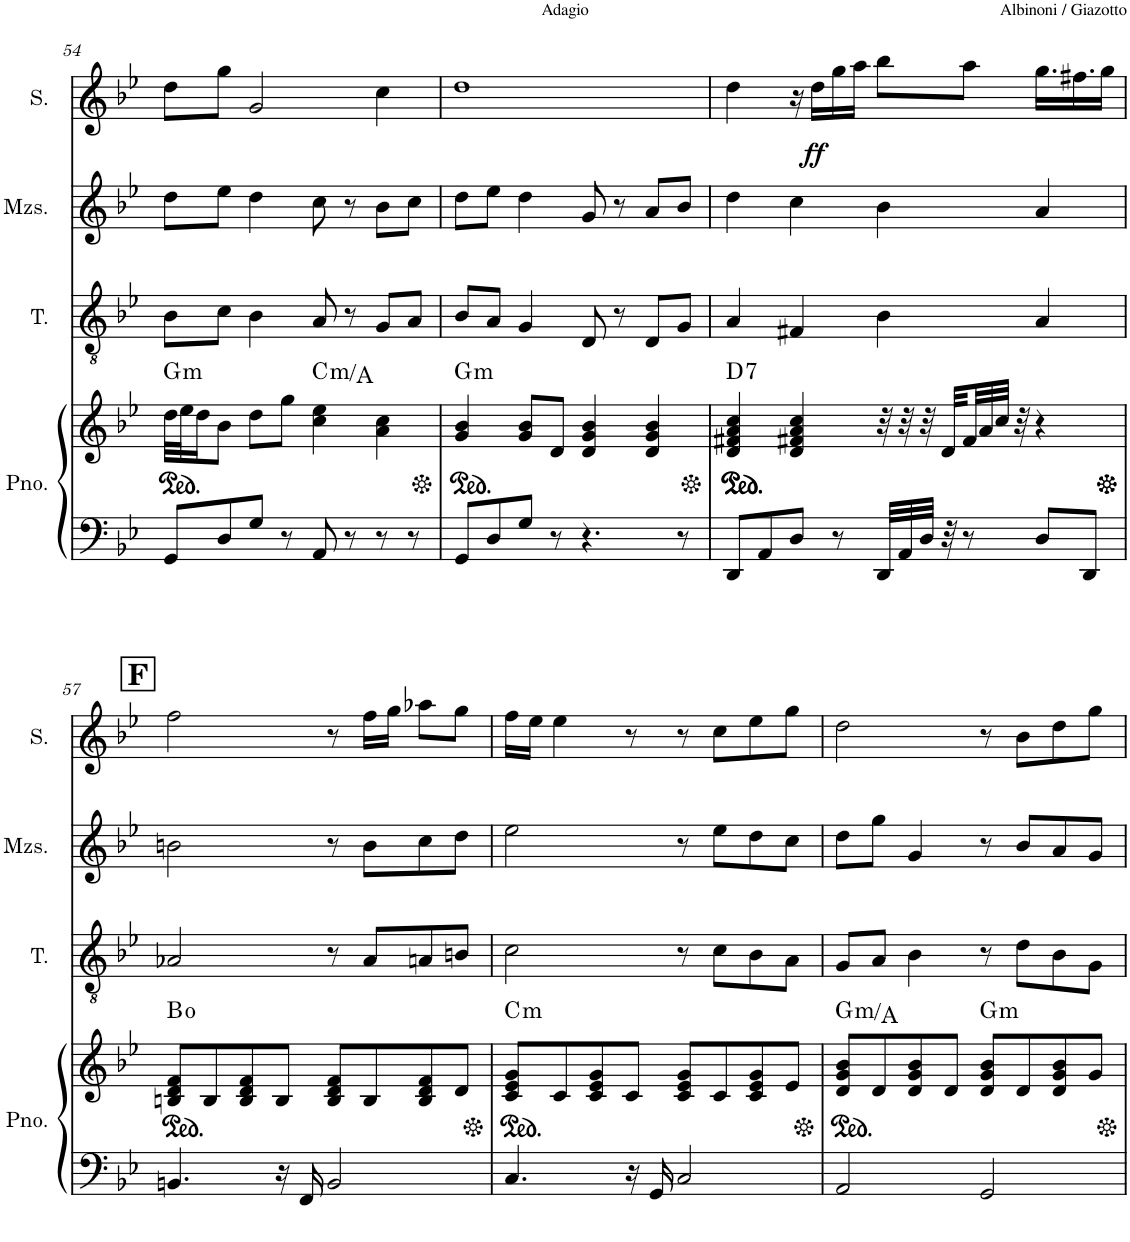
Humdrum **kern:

**kern	**kern	**harte	**kern	**kern	**kern	**dynam
*part4	*part4	*part4	*part3	*part2	*part1	*part1
*staff5	*staff4	*	*staff3	*staff2	*staff1	*staff1
*I"Piano	*	*	*I"Ténor	*I"Mezzo-soprano	*I"Soprano	*
*I'Pno.	*	*	*I'T.	*I'Mzs.	*I'S.	*
!!LO:PB:g=z
*clefF4	*clefG2	*	*clefGv2	*clefG2	*clefG2	*
*k[b-e-]	*k[b-e-]	*	*k[b-e-]	*k[b-e-]	*k[b-e-]	*
*M4/4	*M4/4	*	*M4/4	*M4/4	*M4/4	*
*	*ped	*	*	*	*	*
=54	=54	=54	=54	=54	=54	=54
!	!	!LO:H:kt=m	!	!	!	!
8GG/L	32dd\LLL	G:min	8B-\L	8dd\L	8dd\L	.
.	32ee-\J	.	.	.	.	.
.	16dd\J	.	.	.	.	.
8D/	8b-\J	.	8c\J	8ee-\J	8gg\J	.
8G/J	8dd\L	.	4B-\	4dd\	2g/	.
8r	8gg\J	.	.	.	.	.
!	!	!LO:H:kt=m	!	!	!	!
8AA/	4cc\ 4ee-\	C:min/6	8A/	8cc\	.	.
8r	.	.	8r	8r	.	.
8r	4a\ 4cc\	.	8G/L	8b-\L	4cc\	.
8r	.	.	8A/J	8cc\J	.	.
=55	=55	=55	=55	=55	=55	=55
*	*Xped	*	*	*	*	*
*	*ped	*	*	*	*	*
!	!	!LO:H:kt=m	!	!	!	!
8GG/L	4g/ 4b-/	G:min	8B-/L	8dd\L	1dd	.
8D/	.	.	8A/J	8ee-\J	.	.
8G/J	8g/ 8b-/L	.	4G/	4dd\	.	.
8r	8d/J	.	.	.	.	.
4.r	4d/ 4g/ 4b-/	.	8D/	8g/	.	.
.	.	.	8r	8r	.	.
.	4d/ 4g/ 4b-/	.	8D/L	8a/L	.	.
8r	.	.	8G/J	8b-/J	.	.
=56	=56	=56	=56	=56	=56	=56
*	*Xped	*	*	*	*	*
*	*ped	*	*	*	*	*
!	!	!LO:H:kt=7	!	!	!	!
8DD/L	4d/ 4f#X/ 4a/ 4cc/	D:7	4A/	4dd\	4dd\	.
8AA/	.	.	.	.	.	.
*	*ped	*	*	*	*	*
8D/J	4d/ 4f#X/ 4a/ 4cc/	.	4F#X/	4cc\	16r	.
!	!	!	!	!	!	!LO:DY:b
.	.	.	.	.	16dd\LL	ff
8r	.	.	.	.	16gg\	.
.	.	.	.	.	16aa\JJ	.
32DD/LLL	32r	.	4B-\	4b-\	8bb-\L	.
32AA/	32r	.	.	.	.	.
32D/JJJ	32r	.	.	.	.	.
32r	32d/LLL	.	.	.	.	.
8r	32f#/	.	.	.	8aa\J	.
.	32a/	.	.	.	.	.
.	32cc/JJJ	.	.	.	.	.
.	32r	.	.	.	.	.
8D/L	4r	.	4A/	4a/	16.gg\LL	.
.	.	.	.	.	16.ff#X\	.
8DD/J	.	.	.	.	.	.
.	.	.	.	.	16gg\JJ	.
!!LO:LB:g=z
!!LO:REH:place=s1:a:B:cj:fs=14:t=F
=57	=57	=57	=57	=57	=57	=57
*	*Xped	*	*	*	*	*
*	*Xped	*	*	*	*	*
*	*ped	*	*	*	*	*
4.BBn/	8Bn/ 8d/ 8f/L	B:dim	2A-X/	2bn\	2ff\	.
.	8B/	.	.	.	.	.
.	8B/ 8d/ 8f/	.	.	.	.	.
16r	8B/J	.	.	.	.	.
16FF/	.	.	.	.	.	.
2BB/	8B/ 8d/ 8f/L	.	8r	8r	8r	.
.	8B/	.	8A-/L	8b\L	16ff\LL	.
.	.	.	.	.	16gg\JJ	.
.	8B/ 8d/ 8f/	.	8An/	8cc\	8aa-X\L	.
.	8d/J	.	8Bn/J	8dd\J	8gg\J	.
=58	=58	=58	=58	=58	=58	=58
*	*Xped	*	*	*	*	*
*	*ped	*	*	*	*	*
!	!	!LO:H:kt=m	!	!	!	!
4.C/	8c/ 8e-/ 8g/L	C:min	2c\	2ee-\	16ff\LL	.
.	.	.	.	.	16ee-\JJ	.
.	8c/	.	.	.	4ee-\	.
.	8c/ 8e-/ 8g/	.	.	.	.	.
16r	8c/J	.	.	.	8r	.
16GG/	.	.	.	.	.	.
2C/	8c/ 8e-/ 8g/L	.	8r	8r	8r	.
.	8c/	.	8c\L	8ee-\L	8cc\L	.
.	8c/ 8e-/ 8g/	.	8B-\	8dd\	8ee-\	.
.	8e-/J	.	8A\J	8cc\J	8gg\J	.
=59	=59	=59	=59	=59	=59	=59
*	*Xped	*	*	*	*	*
*	*ped	*	*	*	*	*
!	!	!LO:H:kt=m	!	!	!	!
2AA/	8d/ 8g/ 8b-/L	G:min/2	8G/L	8dd\L	2dd\	.
.	8d/	.	8A/J	8gg\J	.	.
.	8d/ 8g/ 8b-/	.	4B-\	4g/	.	.
.	8d/J	.	.	.	.	.
!	!	!LO:H:kt=m	!	!	!	!
2GG/	8d/ 8g/ 8b-/L	G:min	8r	8r	8r	.
.	8d/	.	8d\L	8b-/L	8b-\L	.
.	8d/ 8g/ 8b-/	.	8B-\	8a/	8dd\	.
.	8g/J	.	8G\J	8g/J	8gg\J	.
*	*Xped	*	*	*	*	*
=	=	=	=	=	=	=
*-	*-	*-	*-	*-	*-	*-
